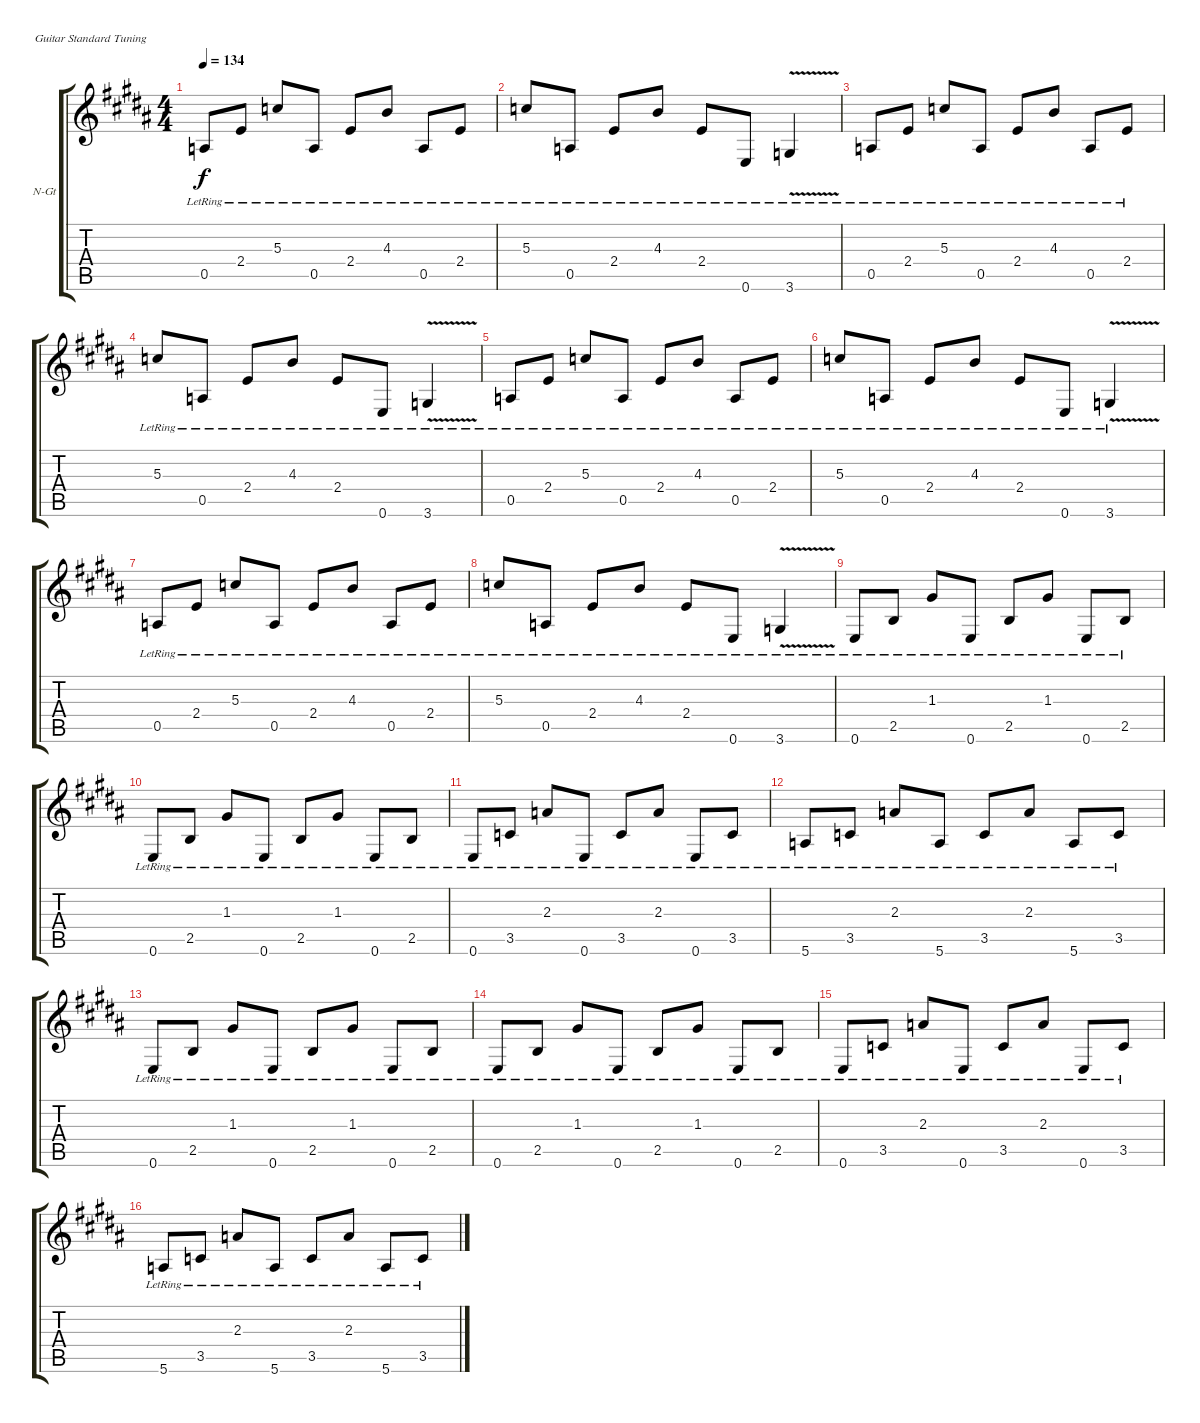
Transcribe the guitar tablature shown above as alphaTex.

\defaultSystemsLayout 4
\bracketExtendMode groupsimilarinstruments
\firstSystemTrackNameOrientation horizontal
\otherSystemsTrackNameOrientation horizontal
\track ("Wynand" "N-Gt") {instrument acousticguitarnylon}
\staff {score tabs}
\tuning (E4 B3 G3 D3 A2 E2)
\ts (4 4)
\tempo 134
\clef g2
\ks b
0.5{lr}.8{dy f} 2.4{lr}.8 5.3{lr}.8 0.5{lr}.8 2.4{lr}.8 4.3{lr}.8 0.5{lr}.8 2.4{lr}.8 |
5.3{lr}.8 0.5{lr}.8 2.4{lr}.8 4.3{lr}.8 2.4{lr}.8 0.6{lr}.8 3.6{v lr}.4 |
0.5{lr}.8 2.4{lr}.8 5.3{lr}.8 0.5{lr}.8 2.4{lr}.8 4.3{lr}.8 0.5{lr}.8 2.4{lr}.8 |
5.3{lr}.8 0.5{lr}.8 2.4{lr}.8 4.3{lr}.8 2.4{lr}.8 0.6{lr}.8 3.6{v lr}.4 |
0.5{lr}.8 2.4{lr}.8 5.3{lr}.8 0.5{lr}.8 2.4{lr}.8 4.3{lr}.8 0.5{lr}.8 2.4{lr}.8 |
5.3{lr}.8 0.5{lr}.8 2.4{lr}.8 4.3{lr}.8 2.4{lr}.8 0.6{lr}.8 3.6{v lr}.4 |
0.5{lr}.8 2.4{lr}.8 5.3{lr}.8 0.5{lr}.8 2.4{lr}.8 4.3{lr}.8 0.5{lr}.8 2.4{lr}.8 |
5.3{lr}.8 0.5{lr}.8 2.4{lr}.8 4.3{lr}.8 2.4{lr}.8 0.6{lr}.8 3.6{v lr}.4 |
0.6{lr}.8 2.5{lr}.8 1.3{lr}.8 0.6{lr}.8 2.5{lr}.8 1.3{lr}.8 0.6{lr}.8 2.5{lr}.8 |
0.6{lr}.8 2.5{lr}.8 1.3{lr}.8 0.6{lr}.8 2.5{lr}.8 1.3{lr}.8 0.6{lr}.8 2.5{lr}.8 |
0.6{lr}.8 3.5{lr}.8 2.3{lr}.8 0.6{lr}.8 3.5{lr}.8 2.3{lr}.8 0.6{lr}.8 3.5{lr}.8 |
5.6{lr}.8 3.5{lr}.8 2.3{lr}.8 5.6{lr}.8 3.5{lr}.8 2.3{lr}.8 5.6{lr}.8 3.5{lr}.8 |
0.6{lr}.8 2.5{lr}.8 1.3{lr}.8 0.6{lr}.8 2.5{lr}.8 1.3{lr}.8 0.6{lr}.8 2.5{lr}.8 |
0.6{lr}.8 2.5{lr}.8 1.3{lr}.8 0.6{lr}.8 2.5{lr}.8 1.3{lr}.8 0.6{lr}.8 2.5{lr}.8 |
0.6{lr}.8 3.5{lr}.8 2.3{lr}.8 0.6{lr}.8 3.5{lr}.8 2.3{lr}.8 0.6{lr}.8 3.5{lr}.8 |
5.6{lr}.8 3.5{lr}.8 2.3{lr}.8 5.6{lr}.8 3.5{lr}.8 2.3{lr}.8 5.6{lr}.8 3.5{lr}.8
